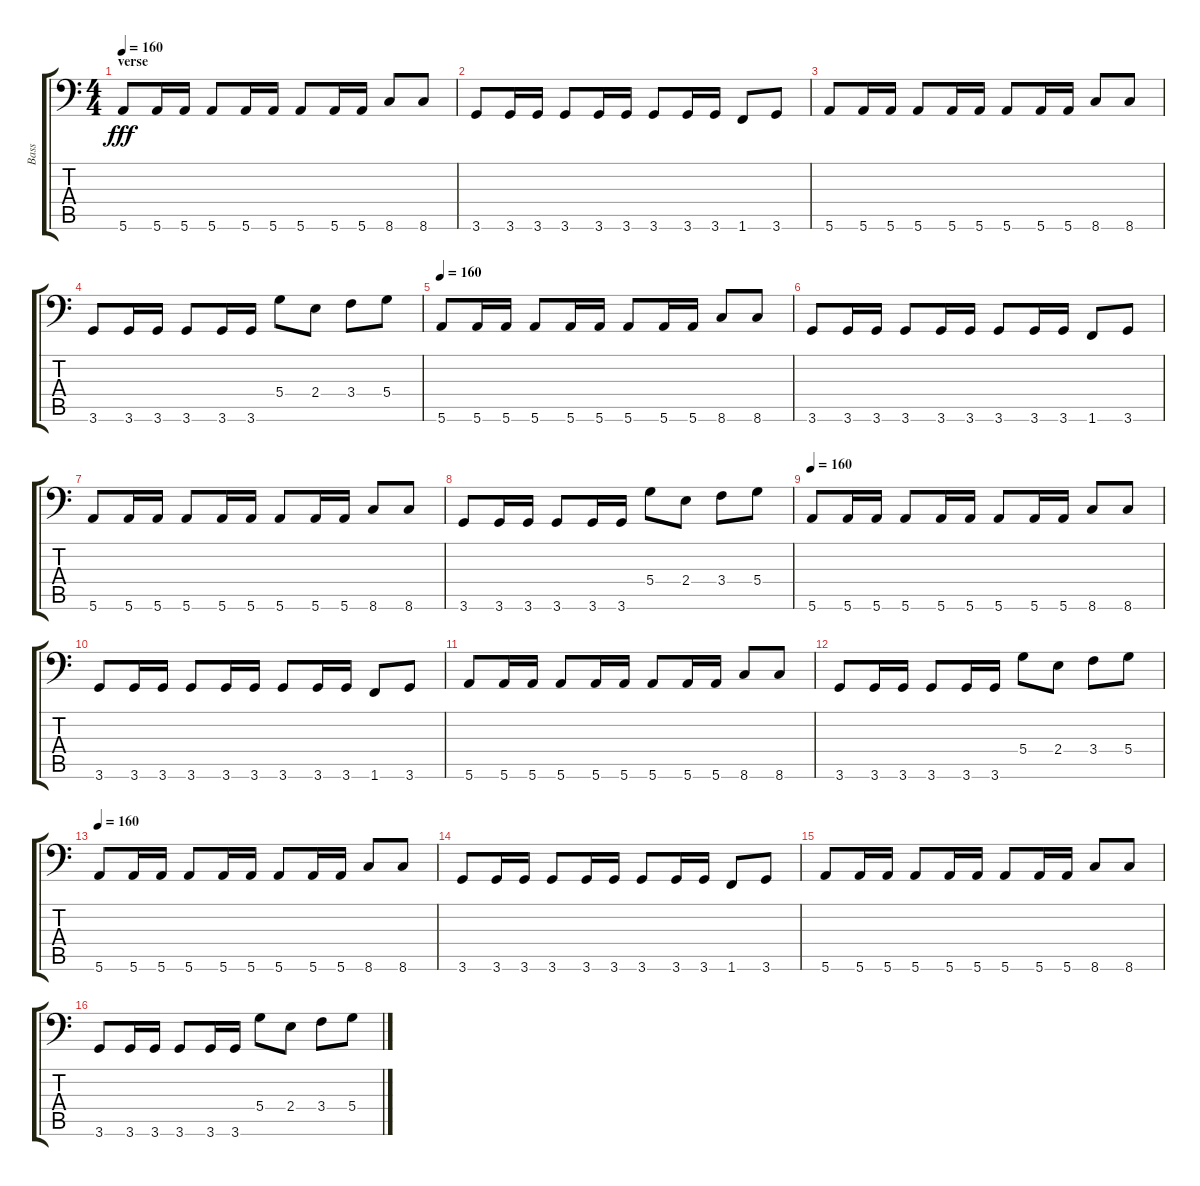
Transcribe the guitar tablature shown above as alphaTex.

\track ("Bass" "Bass") {instrument electricbassfinger}
\staff {score tabs}
\tuning (E3 B2 G2 D2 A1 E1) {hide}
\ts (4 4)
\section ("" "verse")
\tempo 160
\clef f4
\ks c
5.6.8{dy fff} 5.6.16 5.6.16 5.6.8 5.6.16 5.6.16 5.6.8 5.6.16 5.6.16 8.6.8 8.6.8 |
3.6.8 3.6.16 3.6.16 3.6.8 3.6.16 3.6.16 3.6.8 3.6.16 3.6.16 1.6.8 3.6.8 |
5.6.8 5.6.16 5.6.16 5.6.8 5.6.16 5.6.16 5.6.8 5.6.16 5.6.16 8.6.8 8.6.8 |
3.6.8 3.6.16 3.6.16 3.6.8 3.6.16 3.6.16 5.4.8 2.4.8 3.4.8 5.4.8 |
\tempo 160
5.6.8 5.6.16 5.6.16 5.6.8 5.6.16 5.6.16 5.6.8 5.6.16 5.6.16 8.6.8 8.6.8 |
3.6.8 3.6.16 3.6.16 3.6.8 3.6.16 3.6.16 3.6.8 3.6.16 3.6.16 1.6.8 3.6.8 |
5.6.8 5.6.16 5.6.16 5.6.8 5.6.16 5.6.16 5.6.8 5.6.16 5.6.16 8.6.8 8.6.8 |
3.6.8 3.6.16 3.6.16 3.6.8 3.6.16 3.6.16 5.4.8 2.4.8 3.4.8 5.4.8 |
\tempo 160
5.6.8 5.6.16 5.6.16 5.6.8 5.6.16 5.6.16 5.6.8 5.6.16 5.6.16 8.6.8 8.6.8 |
3.6.8 3.6.16 3.6.16 3.6.8 3.6.16 3.6.16 3.6.8 3.6.16 3.6.16 1.6.8 3.6.8 |
5.6.8 5.6.16 5.6.16 5.6.8 5.6.16 5.6.16 5.6.8 5.6.16 5.6.16 8.6.8 8.6.8 |
3.6.8 3.6.16 3.6.16 3.6.8 3.6.16 3.6.16 5.4.8 2.4.8 3.4.8 5.4.8 |
\tempo 160
5.6.8 5.6.16 5.6.16 5.6.8 5.6.16 5.6.16 5.6.8 5.6.16 5.6.16 8.6.8 8.6.8 |
3.6.8 3.6.16 3.6.16 3.6.8 3.6.16 3.6.16 3.6.8 3.6.16 3.6.16 1.6.8 3.6.8 |
5.6.8 5.6.16 5.6.16 5.6.8 5.6.16 5.6.16 5.6.8 5.6.16 5.6.16 8.6.8 8.6.8 |
3.6.8 3.6.16 3.6.16 3.6.8 3.6.16 3.6.16 5.4.8 2.4.8 3.4.8 5.4.8
